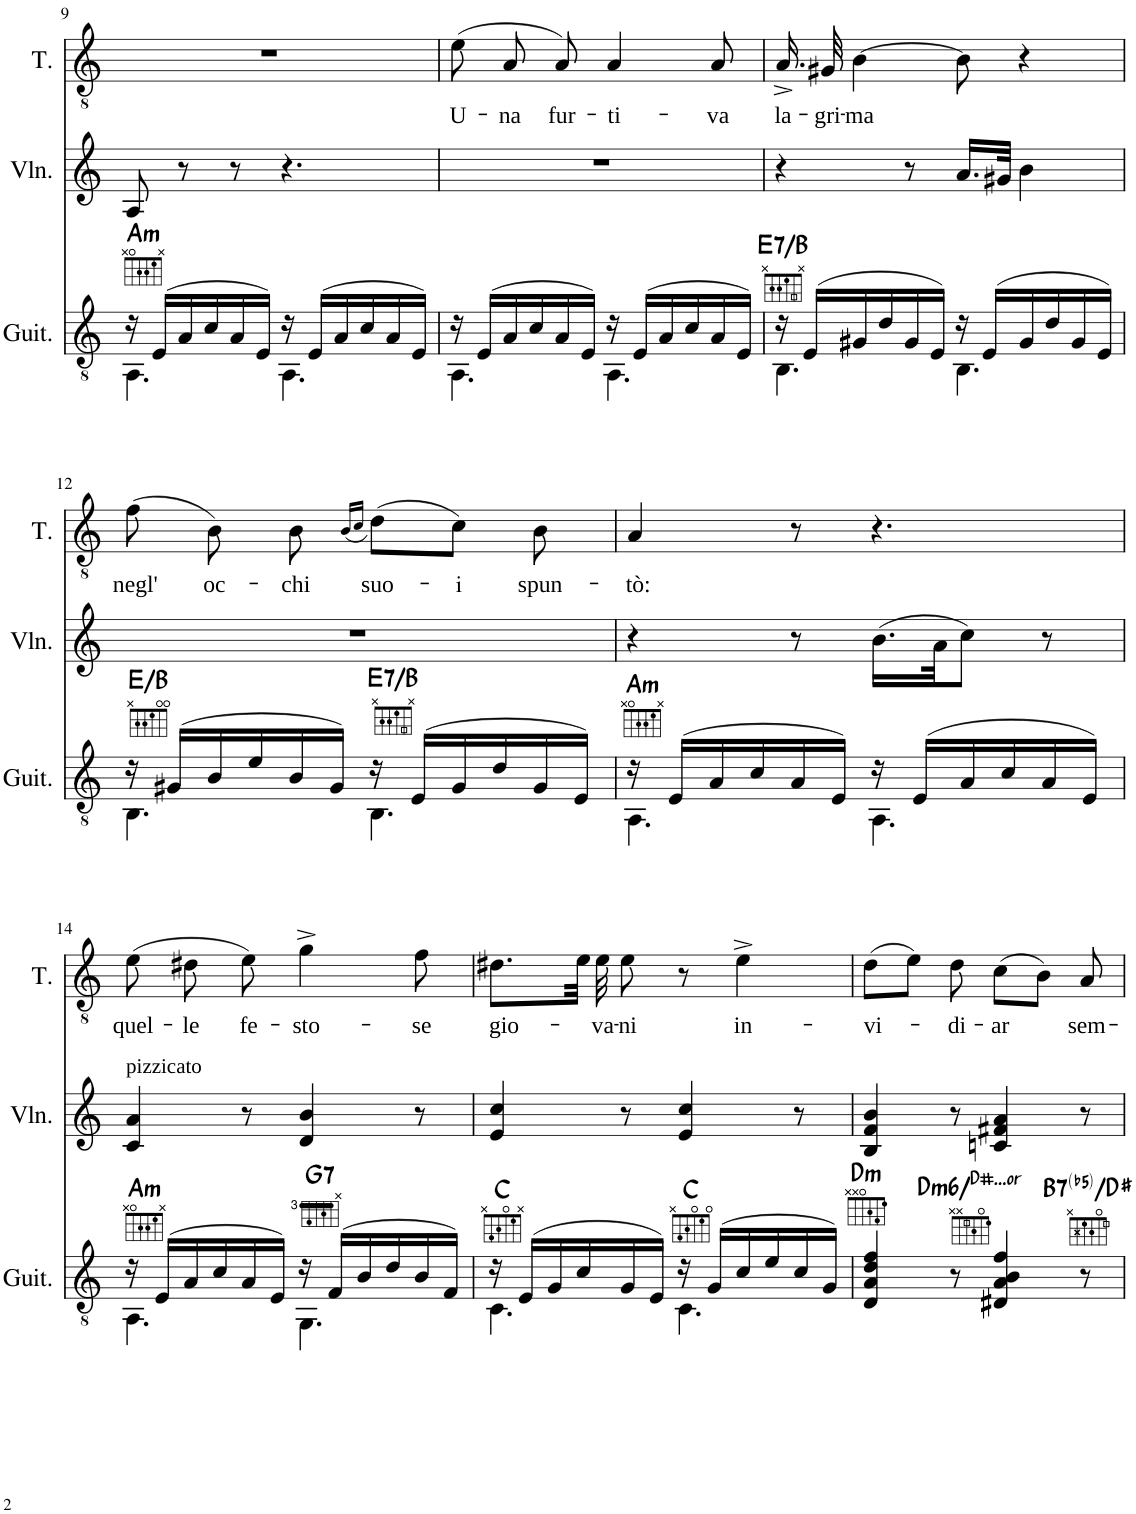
**kern	**harte	**kern	**kern	**text
*part3	*part3	*part2	*part1	*part1
*staff3	*	*staff2	*staff1	*staff1
*I"Guitar	*	*I"Violin	*I"Tenor	*
*I'Guit.	*	*I'Vln.	*I'T.	*
!!LO:PB:g=z
*clefGv2	*	*clefG2	*clefGv2	*
*k[]	*	*k[]	*k[]	*
*M6/8	*	*M6/8	*M6/8	*
=9	=9	=9	=9	=9
*^	*	*	*	*
!	!	!LO:H:kt=m	!	!	!
16r	4.AA\	A:min	8A/	2.r	.
(16E/LL	.	.	.	.	.
16A/	.	.	8r	.	.
16c/	.	.	.	.	.
16A/	.	.	8r	.	.
16E/JJ)	.	.	.	.	.
16r	4.AA\	.	4.r	.	.
(16E/LL	.	.	.	.	.
16A/	.	.	.	.	.
16c/	.	.	.	.	.
16A/	.	.	.	.	.
16E/JJ)	.	.	.	.	.
=10	=10	=10	=10	=10	=10
!	!	!	!	!	!LO:LY:b
16r	4.AA\	.	2.r	(8e\	U-
(16E/LL	.	.	.	.	.
!	!	!	!	!	!LO:LY:b
16A/	.	.	.	8A/	-na
16c/	.	.	.	.	.
!	!	!	!	!	!LO:LY:b
16A/	.	.	.	8A/)	fur-
16E/JJ)	.	.	.	.	.
!	!	!	!	!	!LO:LY:b
16r	4.AA\	.	.	4A/	-ti-
(16E/LL	.	.	.	.	.
16A/	.	.	.	.	.
16c/	.	.	.	.	.
!	!	!	!	!	!LO:LY:b
16A/	.	.	.	8A/	-va
16E/JJ)	.	.	.	.	.
=11	=11	=11	=11	=11	=11
!	!	!LO:H:kt=7	!	!	!LO:LY:b
16r	4.BB\	E:7/5	4r	16.A^/	la-
(16E/LL	.	.	.	.	.
!	!	!	!	!	!LO:LY:b
.	.	.	.	32G#X/	-gri-
!	!	!	!	!	!LO:LY:b
16G#X/	.	.	.	[4B\	-ma
16d/	.	.	.	.	.
16G#/	.	.	8r	.	.
16E/JJ)	.	.	.	.	.
16r	4.BB\	.	16.a/LL	8B\]	.
(16E/LL	.	.	.	.	.
.	.	.	32g#X/JJk	.	.
16G#/	.	.	4b\	4r	.
16d/	.	.	.	.	.
16G#/	.	.	.	.	.
16E/JJ)	.	.	.	.	.
!!LO:LB:g=z
=12	=12	=12	=12	=12	=12
!	!	!	!	!	!LO:LY:b
16r	4.BB\	E:maj/5	2.r	(8f\	negl'
(16G#X/LL	.	.	.	.	.
!	!	!	!	!	!LO:LY:b
16B/	.	.	.	8B\)	-oc-
16e/	.	.	.	.	.
!	!	!	!	!	!LO:LY:b
16B/	.	.	.	8B\	-chi
16G#/JJ)	.	.	.	.	.
.	.	.	.	(16qB/LL	.
.	.	.	.	16qc/JJ	.
!	!	!LO:H:kt=7	!	!	!LO:LY:b
16r	4.BB\	E:7/5	.	(8d\L)	suo-
(16E/LL	.	.	.	.	.
!	!	!	!	!	!LO:LY:b
16G#/	.	.	.	8c\J)	-i
16d/	.	.	.	.	.
!	!	!	!	!	!LO:LY:b
16G#/	.	.	.	8B\	spun-
16E/JJ)	.	.	.	.	.
=13	=13	=13	=13	=13	=13
!	!	!LO:H:kt=m	!	!	!LO:LY:b
16r	4.AA\	A:min	4r	4A/	-tò:
(16E/LL	.	.	.	.	.
16A/	.	.	.	.	.
16c/	.	.	.	.	.
16A/	.	.	8r	8r	.
16E/JJ)	.	.	.	.	.
16r	4.AA\	.	(16.b\LL	4.r	.
(16E/LL	.	.	.	.	.
.	.	.	32a\JK	.	.
16A/	.	.	8cc\J)	.	.
16c/	.	.	.	.	.
16A/	.	.	8r	.	.
16E/JJ)	.	.	.	.	.
!!LO:LB:g=z
=14	=14	=14	=14	=14	=14
!	!	!	!LO:TX:a:t=pizzicato	!	!
!	!	!LO:H:kt=m	!	!	!LO:LY:b
16r	4.AA\	A:min	4c/ 4a/	(8e\	quel-
(16E/LL	.	.	.	.	.
!	!	!	!	!	!LO:LY:b
16A/	.	.	.	8d#X\	-le
16c/	.	.	.	.	.
!	!	!	!	!	!LO:LY:b
16A/	.	.	8r	8e\)	fe-
16E/JJ)	.	.	.	.	.
!	!	!LO:H:kt=7	!	!	!LO:LY:b
16r	4.GG\	G:7	4d/ 4b/	4g^\	-sto-
(16F/LL	.	.	.	.	.
16B/	.	.	.	.	.
16d/	.	.	.	.	.
!	!	!	!	!	!LO:LY:b
16B/	.	.	8r	8f\	-se
16F/JJ)	.	.	.	.	.
=15	=15	=15	=15	=15	=15
!	!	!	!	!	!LO:LY:b
16r	4.C\	C:maj	4e/ 4cc/	8.d#X\L	gio-
(16E/LL	.	.	.	.	.
16G/	.	.	.	.	.
16c/	.	.	.	32e\Jkk	.
!	!	!	!	!	!LO:LY:b
.	.	.	.	32e\	-va-
!	!	!	!	!	!LO:LY:b
16G/	.	.	8r	8e\	-ni
16E/JJ)	.	.	.	.	.
16r	4.C\	C:maj	4e/ 4cc/	8r	.
(16G/LL	.	.	.	.	.
!	!	!	!	!	!LO:LY:b
16c/	.	.	.	4e^\	in-
16e/	.	.	.	.	.
16c/	.	.	8r	.	.
16G/JJ)	.	.	.	.	.
*v	*v	*	*	*	*
=16	=16	=16	=16	=16
!	!LO:H:kt=m	!	!	!LO:LY:b
4D/ 4A/ 4d/ 4f/	D:min	4B/ 4f/ 4b/	(8d\L	-vi-
.	.	.	8e\J)	.
!	!	!	!	!LO:LY:b
8r	.	8r	8d\	-di-
!	!LO:H:n=1:kt=m6/	!	!	!LO:LY:b
!	!LO:H:n=2:kt=7	!	!	!
4D#X/ 4A/ 4B/ 4f/	D:min B:(3,b5,b7)/3	4cn/ 4f#X/ 4a/	(8c\L	-ar
.	.	.	8B\J)	.
!	!	!	!	!LO:LY:b
8r	.	8r	8A/	sem-
=	=	=	=	=
*-	*-	*-	*-	*-
